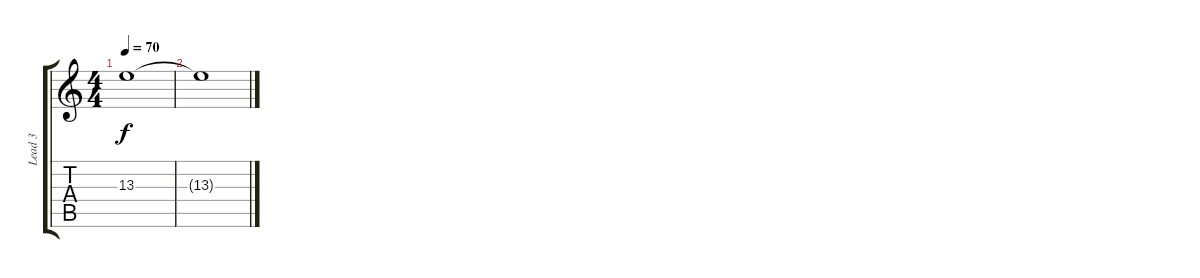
\track ("Lead 3" "Lead 3") {instrument overdrivenguitar}
\staff {score tabs}
\tuning (C4 G3 Eb3 Bb2 F2 C2) {hide}
\ts (4 4)
\tempo 70
\clef g2
\ks c
13.3.1{dy f} |
13.3{t}.1
